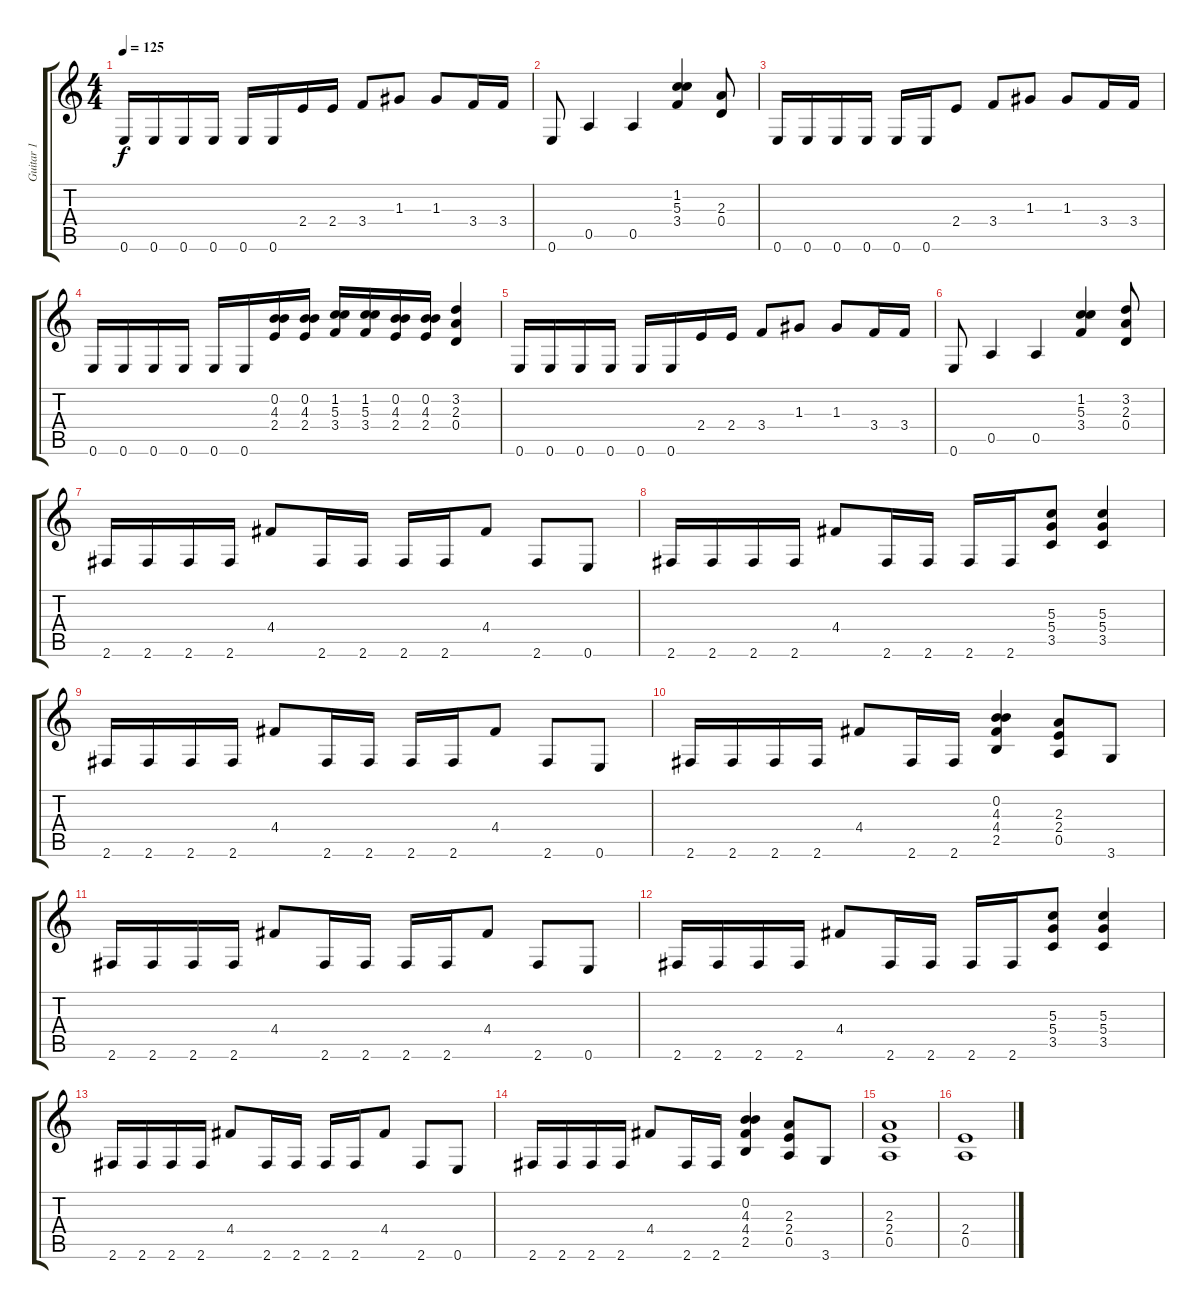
\track ("Guitar 1" "Guitar 1") {instrument distortionguitar}
\staff {score tabs}
\tuning (E4 B3 G3 D3 A2 E2) {hide}
\ts (4 4)
\tempo 125
\clef g2
\ks c
0.6.16{dy f} 0.6.16 0.6.16 0.6.16 0.6.16 0.6.16 2.4.16 2.4.16 3.4.8 1.3.8 1.3.8 3.4.16 3.4.16 |
0.6.8 0.5.4 0.5.4 (1.2 5.3 3.4).4 (2.3 0.4).8 |
0.6.16 0.6.16 0.6.16 0.6.16 0.6.16 0.6.16 2.4.8 3.4.8 1.3.8 1.3.8 3.4.16 3.4.16 |
0.6.16 0.6.16 0.6.16 0.6.16 0.6.16 0.6.16 (0.2 4.3 2.4).16 (0.2 4.3 2.4).16 (1.2 5.3 3.4).16 (1.2 5.3 3.4).16 (0.2 4.3 2.4).16 (0.2 4.3 2.4).16 (3.2 2.3 0.4).4 |
0.6.16 0.6.16 0.6.16 0.6.16 0.6.16 0.6.16 2.4.16 2.4.16 3.4.8 1.3.8 1.3.8 3.4.16 3.4.16 |
0.6.8 0.5.4 0.5.4 (1.2 5.3 3.4).4 (3.2 2.3 0.4).8 |
2.6.16 2.6.16 2.6.16 2.6.16 4.4.8 2.6.16 2.6.16 2.6.16 2.6.16 4.4.8 2.6.8 0.6.8 |
2.6.16 2.6.16 2.6.16 2.6.16 4.4.8 2.6.16 2.6.16 2.6.16 2.6.16 (5.3 5.4 3.5).8 (5.3 5.4 3.5).4 |
2.6.16 2.6.16 2.6.16 2.6.16 4.4.8 2.6.16 2.6.16 2.6.16 2.6.16 4.4.8 2.6.8 0.6.8 |
2.6.16 2.6.16 2.6.16 2.6.16 4.4.8 2.6.16 2.6.16 (0.2 4.3 4.4 2.5).4 (2.3 2.4 0.5).8 3.6.8 |
2.6.16 2.6.16 2.6.16 2.6.16 4.4.8 2.6.16 2.6.16 2.6.16 2.6.16 4.4.8 2.6.8 0.6.8 |
2.6.16 2.6.16 2.6.16 2.6.16 4.4.8 2.6.16 2.6.16 2.6.16 2.6.16 (5.3 5.4 3.5).8 (5.3 5.4 3.5).4 |
2.6.16 2.6.16 2.6.16 2.6.16 4.4.8 2.6.16 2.6.16 2.6.16 2.6.16 4.4.8 2.6.8 0.6.8 |
2.6.16 2.6.16 2.6.16 2.6.16 4.4.8 2.6.16 2.6.16 (0.2 4.3 4.4 2.5).4 (2.3 2.4 0.5).8 3.6.8 |
(2.3 2.4 0.5).1 |
(2.4 0.5).1
